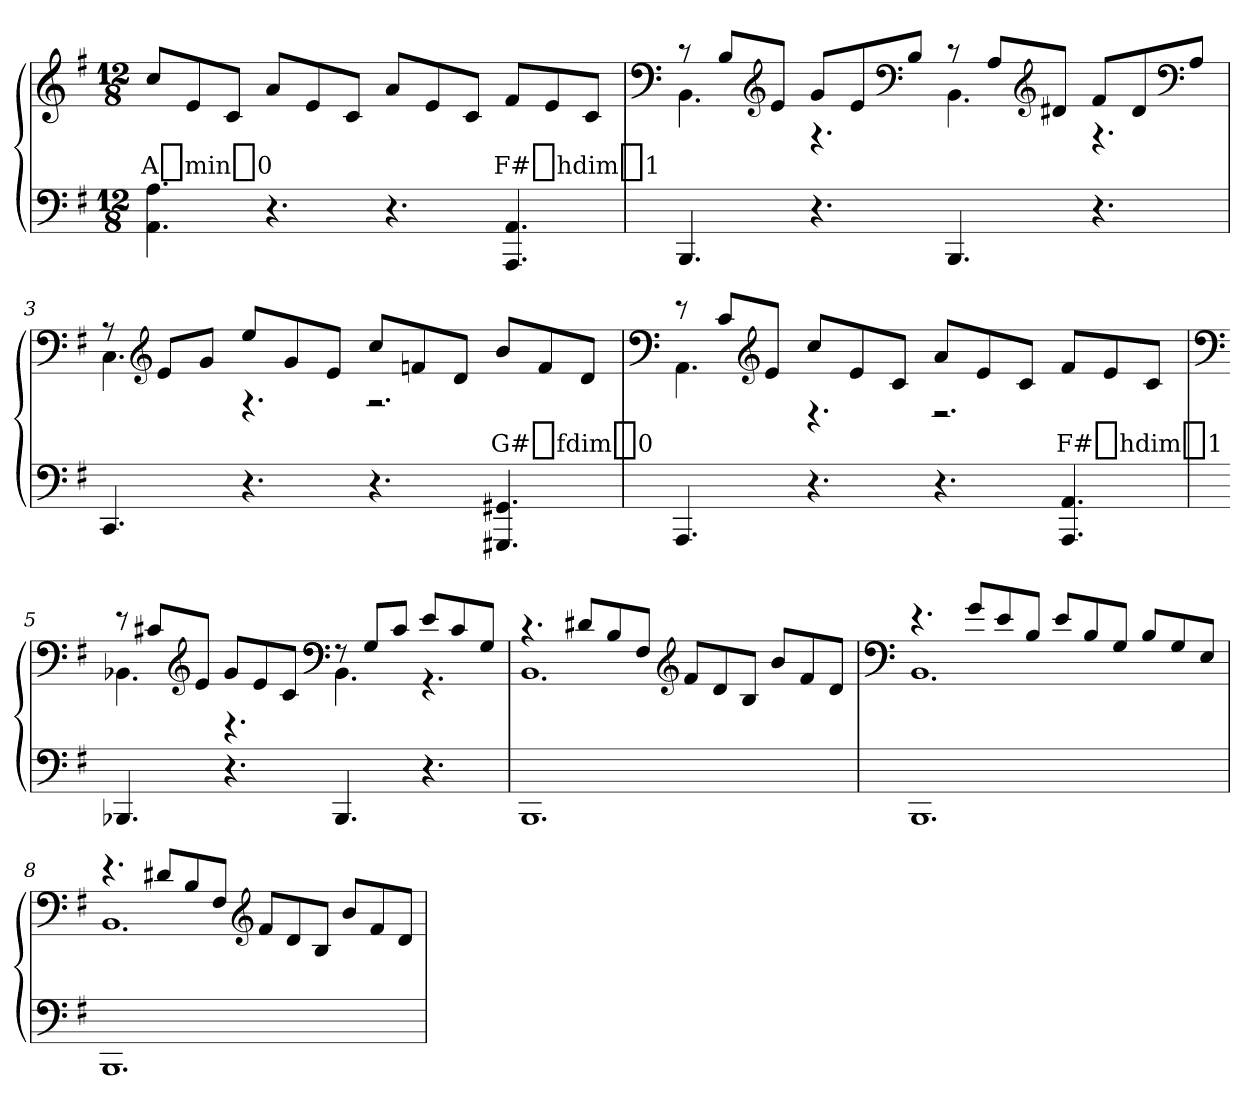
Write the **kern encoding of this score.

**kern	**kern	**text	**dynam
*part1	*part1	*part1	*part1
*staff2	*staff1	*staff1	*staff1/2
*clefF4	*clefG2	*	*
*k[f#]	*k[f#]	*	*
*M12/8	*M12/8	*	*
=1	=1	=1	=1
!	!	!	!LO:DY:a
4.AA\ 4.A\	8cc/L	A_min_0	M.M. = 240
.	8e/	.	.
.	8c/J	.	.
4.r	8a/L	.	.
.	8e/	.	.
.	8c/J	.	.
4.r	8a/L	.	.
.	8e/	.	.
.	8c/J	.	.
4.AAA/ 4.AA/	8f#/L	F#_hdim_1	.
.	8e/	.	.
.	8c/J	.	.
=2	=2	=2	=2
*	*clefF4	*	*
*	*^	*	*
4.BBB/	8r	4.BB\	.	.
.	8B/L	.	.	.
*	*clefG2	*	*	*
.	8e/J	.	.	.
4.r	8g/L	4.r	.	.
.	8e/	.	.	.
*	*clefF4	*	*	*
.	8B/J	.	.	.
4.BBB/	8r	4.BB\	.	.
.	8A/L	.	.	.
*	*clefG2	*	*	*
.	8d#X/J	.	.	.
4.r	8f#/L	4.r	.	.
.	8d#/	.	.	.
*	*clefF4	*	*	*
.	8A/J	.	.	.
=3	=3	=3	=3	=3
4.CC/	8r	4.C\	.	.
*	*clefG2	*	*	*
.	8e/L	.	.	.
.	8g/J	.	.	.
4.r	8ee/L	4.r	.	.
.	8g/	.	.	.
.	8e/J	.	.	.
4.r	8cc/L	2.r	.	.
.	8fn/	.	.	.
.	8d/J	.	.	.
4.GGG#X/ 4.GG#X/	8b/L	.	G#_fdim_0	.
.	8f/	.	.	.
.	8d/J	.	.	.
=4	=4	=4	=4	=4
*	*clefF4	*	*	*
4.AAA/	8r	4.AA\	.	.
.	8c/L	.	.	.
*	*clefG2	*	*	*
.	8e/J	.	.	.
4.r	8cc/L	4.r	.	.
.	8e/	.	.	.
.	8c/J	.	.	.
4.r	8a/L	2.r	.	.
.	8e/	.	.	.
.	8c/J	.	.	.
4.AAA/ 4.AA/	8f#/L	.	F#_hdim_1	.
.	8e/	.	.	.
.	8c/J	.	.	.
=5	=5	=5	=5	=5
*	*clefF4	*	*	*
4.BBB-X/	8r	4.BB-X\	.	.
.	8c#X/L	.	.	.
*	*clefG2	*	*	*
.	8e/J	.	.	.
4.r	8g/L	4.r	.	.
.	8e/	.	.	.
.	8c#/J	.	.	.
*	*clefF4	*	*	*
4.BBB-/	8r	4.BB-\	.	.
.	8G/L	.	.	.
.	8c#/J	.	.	.
4.r	8e/L	4.r	.	.
.	8c#/	.	.	.
.	8G/J	.	.	.
=6	=6	=6	=6	=6
1.BBB	4.r	1.BB	.	.
.	8d#X/L	.	.	.
.	8B/	.	.	.
.	8F#/J	.	.	.
*	*clefG2	*	*	*
.	8f#/L	.	.	.
.	8d#/	.	.	.
.	8B/J	.	.	.
.	8b/L	.	.	.
.	8f#/	.	.	.
.	8d#/J	.	.	.
=7	=7	=7	=7	=7
*	*clefF4	*	*	*
1.BBB	4.r	1.BB	.	.
.	8g/L	.	.	.
.	8e/	.	.	.
.	8B/J	.	.	.
.	8e/L	.	.	.
.	8B/	.	.	.
.	8G/J	.	.	.
.	8B/L	.	.	.
.	8G/	.	.	.
.	8E/J	.	.	.
=8	=8	=8	=8	=8
1.BBB	4.r	1.BB	.	.
.	8d#X/L	.	.	.
.	8B/	.	.	.
.	8F#/J	.	.	.
*	*clefG2	*	*	*
.	8f#/L	.	.	.
.	8d#/	.	.	.
.	8B/J	.	.	.
.	8b/L	.	.	.
.	8f#/	.	.	.
.	8d#/J	.	.	.
*	*v	*v	*	*
=	=	=	=
*-	*-	*-	*-
